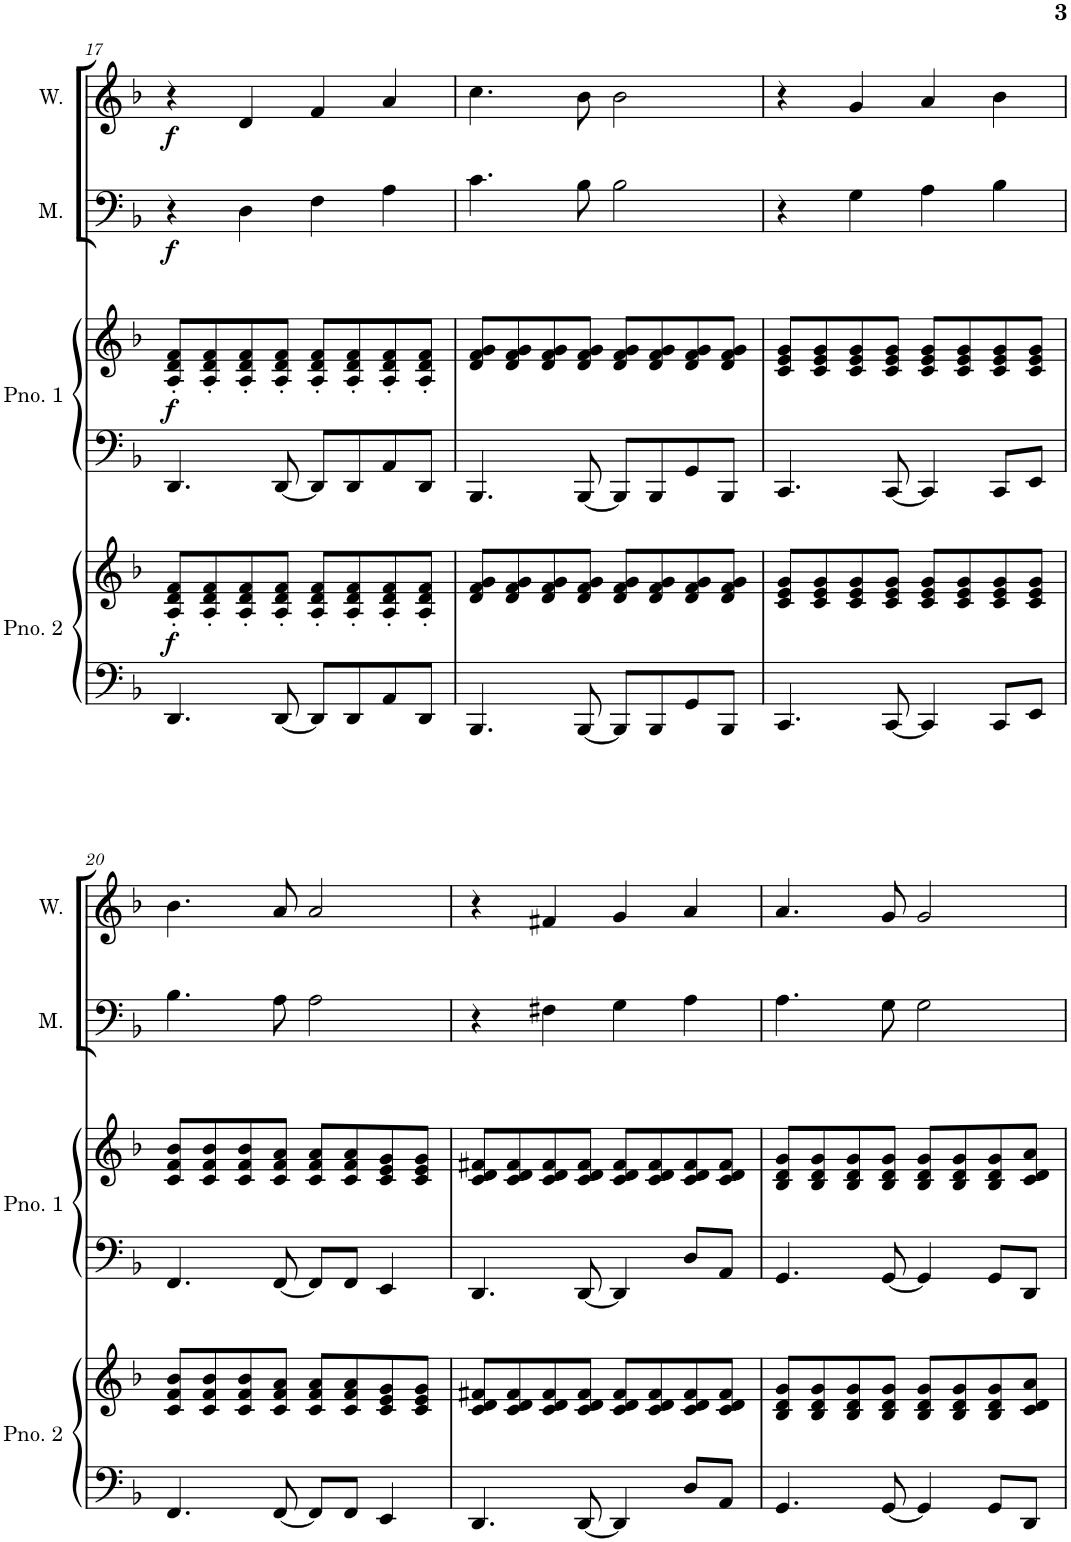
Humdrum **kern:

**kern	**kern	**dynam	**kern	**kern	**dynam	**kern	**dynam	**kern	**dynam
*part4	*part4	*part4	*part3	*part3	*part3	*part2	*part2	*part1	*part1
*staff6	*staff5	*staff5/6	*staff4	*staff3	*staff3/4	*staff2	*staff2	*staff1	*staff1
*I"Piano 2	*	*	*I"Piano 1	*	*	*I"Men	*	*I"Women	*
*I'Pno. 2	*	*	*I'Pno. 1	*	*	*I'M.	*	*I'W.	*
!!LO:PB:g=z
*clefF4	*clefG2	*	*clefF4	*clefG2	*	*clefF4	*	*clefG2	*
*k[b-]	*k[b-]	*	*k[b-]	*k[b-]	*	*k[b-]	*	*k[b-]	*
*M4/4	*M4/4	*	*M4/4	*M4/4	*	*M4/4	*	*M4/4	*
=17	=17	=17	=17	=17	=17	=17	=17	=17	=17
!	!	!LO:DY:b	!	!	!LO:DY:b	!	!LO:DY:b	!	!LO:DY:b
4.DD/	8A/' 8d/' 8f/'L	f	4.DD/	8A/' 8d/' 8f/'L	f	4r	f	4r	f
.	8A/' 8d/' 8f/'	.	.	8A/' 8d/' 8f/'	.	.	.	.	.
.	8A/' 8d/' 8f/'	.	.	8A/' 8d/' 8f/'	.	4D\	.	4d/	.
[8DD/	8A/' 8d/' 8f/'J	.	[8DD/	8A/' 8d/' 8f/'J	.	.	.	.	.
8DD/L]	8A/' 8d/' 8f/'L	.	8DD/L]	8A/' 8d/' 8f/'L	.	4F\	.	4f/	.
8DD/	8A/' 8d/' 8f/'	.	8DD/	8A/' 8d/' 8f/'	.	.	.	.	.
8AA/	8A/' 8d/' 8f/'	.	8AA/	8A/' 8d/' 8f/'	.	4A\	.	4a/	.
8DD/J	8A/' 8d/' 8f/'J	.	8DD/J	8A/' 8d/' 8f/'J	.	.	.	.	.
=18	=18	=18	=18	=18	=18	=18	=18	=18	=18
4.BBB-/	8d/ 8f/ 8g/L	.	4.BBB-/	8d/ 8f/ 8g/L	.	4.c\	.	4.cc\	.
.	8d/ 8f/ 8g/	.	.	8d/ 8f/ 8g/	.	.	.	.	.
.	8d/ 8f/ 8g/	.	.	8d/ 8f/ 8g/	.	.	.	.	.
[8BBB-/	8d/ 8f/ 8g/J	.	[8BBB-/	8d/ 8f/ 8g/J	.	8B-\	.	8b-\	.
8BBB-/L]	8d/ 8f/ 8g/L	.	8BBB-/L]	8d/ 8f/ 8g/L	.	2B-\	.	2b-\	.
8BBB-/	8d/ 8f/ 8g/	.	8BBB-/	8d/ 8f/ 8g/	.	.	.	.	.
8GG/	8d/ 8f/ 8g/	.	8GG/	8d/ 8f/ 8g/	.	.	.	.	.
8BBB-/J	8d/ 8f/ 8g/J	.	8BBB-/J	8d/ 8f/ 8g/J	.	.	.	.	.
=19	=19	=19	=19	=19	=19	=19	=19	=19	=19
4.CC/	8c/ 8e/ 8g/L	.	4.CC/	8c/ 8e/ 8g/L	.	4r	.	4r	.
.	8c/ 8e/ 8g/	.	.	8c/ 8e/ 8g/	.	.	.	.	.
.	8c/ 8e/ 8g/	.	.	8c/ 8e/ 8g/	.	4G\	.	4g/	.
[8CC/	8c/ 8e/ 8g/J	.	[8CC/	8c/ 8e/ 8g/J	.	.	.	.	.
4CC/]	8c/ 8e/ 8g/L	.	4CC/]	8c/ 8e/ 8g/L	.	4A\	.	4a/	.
.	8c/ 8e/ 8g/	.	.	8c/ 8e/ 8g/	.	.	.	.	.
8CC/L	8c/ 8e/ 8g/	.	8CC/L	8c/ 8e/ 8g/	.	4B-\	.	4b-\	.
8EE/J	8c/ 8e/ 8g/J	.	8EE/J	8c/ 8e/ 8g/J	.	.	.	.	.
!!LO:LB:g=z
=20	=20	=20	=20	=20	=20	=20	=20	=20	=20
4.FF/	8c/ 8f/ 8b-/L	.	4.FF/	8c/ 8f/ 8b-/L	.	4.B-\	.	4.b-\	.
.	8c/ 8f/ 8b-/	.	.	8c/ 8f/ 8b-/	.	.	.	.	.
.	8c/ 8f/ 8b-/	.	.	8c/ 8f/ 8b-/	.	.	.	.	.
[8FF/	8c/ 8f/ 8a/J	.	[8FF/	8c/ 8f/ 8a/J	.	8A\	.	8a/	.
8FF/L]	8c/ 8f/ 8a/L	.	8FF/L]	8c/ 8f/ 8a/L	.	2A\	.	2a/	.
8FF/J	8c/ 8f/ 8a/	.	8FF/J	8c/ 8f/ 8a/	.	.	.	.	.
4EE/	8c/ 8e/ 8g/	.	4EE/	8c/ 8e/ 8g/	.	.	.	.	.
.	8c/ 8e/ 8g/J	.	.	8c/ 8e/ 8g/J	.	.	.	.	.
=21	=21	=21	=21	=21	=21	=21	=21	=21	=21
4.DD/	8c/ 8d/ 8f#X/L	.	4.DD/	8c/ 8d/ 8f#X/L	.	4r	.	4r	.
.	8c/ 8d/ 8f#/	.	.	8c/ 8d/ 8f#/	.	.	.	.	.
.	8c/ 8d/ 8f#/	.	.	8c/ 8d/ 8f#/	.	4F#X\	.	4f#X/	.
[8DD/	8c/ 8d/ 8f#/J	.	[8DD/	8c/ 8d/ 8f#/J	.	.	.	.	.
4DD/]	8c/ 8d/ 8f#/L	.	4DD/]	8c/ 8d/ 8f#/L	.	4G\	.	4g/	.
.	8c/ 8d/ 8f#/	.	.	8c/ 8d/ 8f#/	.	.	.	.	.
8D/L	8c/ 8d/ 8f#/	.	8D/L	8c/ 8d/ 8f#/	.	4A\	.	4a/	.
8AA/J	8c/ 8d/ 8f#/J	.	8AA/J	8c/ 8d/ 8f#/J	.	.	.	.	.
=22	=22	=22	=22	=22	=22	=22	=22	=22	=22
4.GG/	8B-/ 8d/ 8g/L	.	4.GG/	8B-/ 8d/ 8g/L	.	4.A\	.	4.a/	.
.	8B-/ 8d/ 8g/	.	.	8B-/ 8d/ 8g/	.	.	.	.	.
.	8B-/ 8d/ 8g/	.	.	8B-/ 8d/ 8g/	.	.	.	.	.
[8GG/	8B-/ 8d/ 8g/J	.	[8GG/	8B-/ 8d/ 8g/J	.	8G\	.	8g/	.
4GG/]	8B-/ 8d/ 8g/L	.	4GG/]	8B-/ 8d/ 8g/L	.	2G\	.	2g/	.
.	8B-/ 8d/ 8g/	.	.	8B-/ 8d/ 8g/	.	.	.	.	.
8GG/L	8B-/ 8d/ 8g/	.	8GG/L	8B-/ 8d/ 8g/	.	.	.	.	.
8DD/J	8c/ 8d/ 8a/J	.	8DD/J	8c/ 8d/ 8a/J	.	.	.	.	.
=	=	=	=	=	=	=	=	=	=
*-	*-	*-	*-	*-	*-	*-	*-	*-	*-
